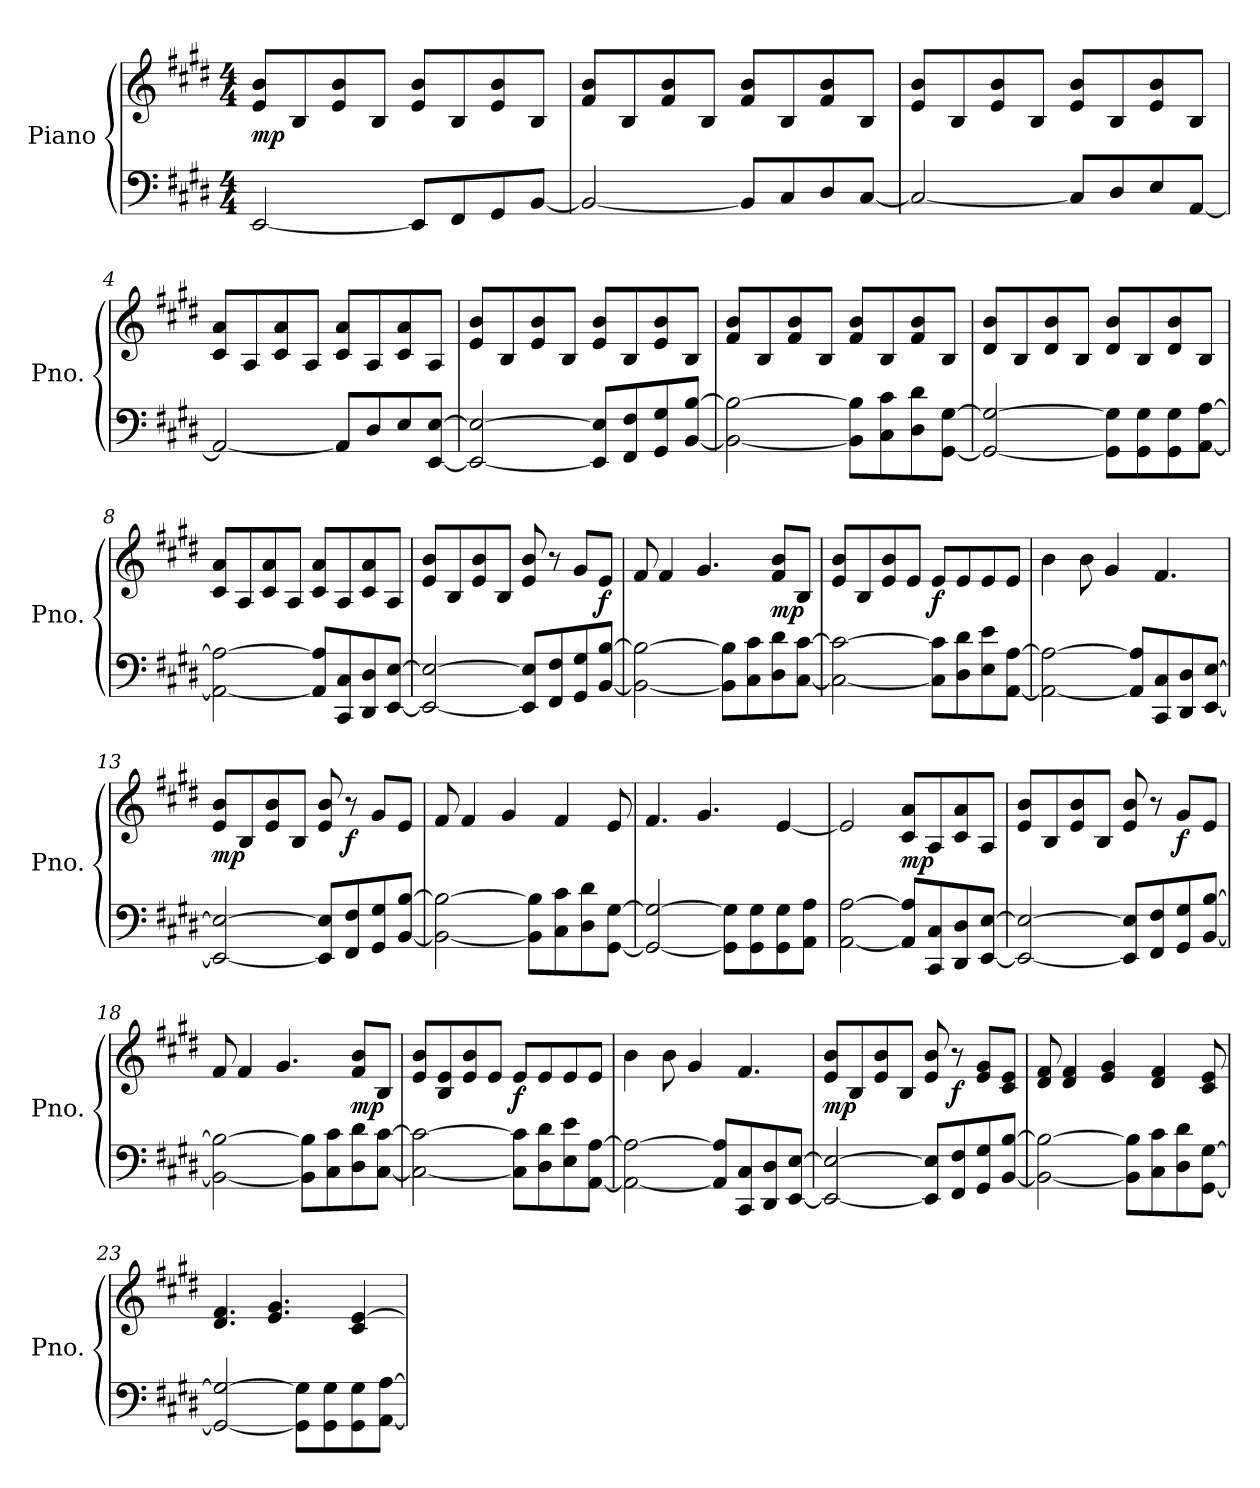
**kern	**kern	**dynam
*part1	*part1	*part1
*staff2	*staff1	*staff1/2
*I"Piano	*	*
*I'Pno.	*	*
*clefF4	*clefG2	*
*k[f#c#g#d#]	*k[f#c#g#d#]	*
*M4/4	*M4/4	*
=1	=1	=1
!	!	!LO:DY:b
[2EE/	8e/ 8b/L	mp
.	8B/	.
.	8e/ 8b/	.
.	8B/J	.
8EE/L]	8e/ 8b/L	.
8FF#/	8B/	.
8GG#/	8e/ 8b/	.
[8BB/J	8B/J	.
=2	=2	=2
2BB/_	8f#/ 8b/L	.
.	8B/	.
.	8f#/ 8b/	.
.	8B/J	.
8BB/L]	8f#/ 8b/L	.
8C#/	8B/	.
8D#/	8f#/ 8b/	.
[8C#/J	8B/J	.
=3	=3	=3
2C#/_	8e/ 8b/L	.
.	8B/	.
.	8e/ 8b/	.
.	8B/J	.
8C#/L]	8e/ 8b/L	.
8D#/	8B/	.
8E/	8e/ 8b/	.
[8AA/J	8B/J	.
=4	=4	=4
2AA/_	8c#/ 8a/L	.
.	8A/	.
.	8c#/ 8a/	.
.	8A/J	.
8AA/L]	8c#/ 8a/L	.
8D#/	8A/	.
8E/	8c#/ 8a/	.
[8EE/ [8E/J	8A/J	.
!!LO:LB:g=z
=5	=5	=5
2EE/_ 2E/_	8e/ 8b/L	.
.	8B/	.
.	8e/ 8b/	.
.	8B/J	.
8EE/] 8E/]L	8e/ 8b/L	.
8FF#/ 8F#/	8B/	.
8GG#/ 8G#/	8e/ 8b/	.
[8BB/ [8B/J	8B/J	.
=6	=6	=6
2BB\_ 2B\_	8f#/ 8b/L	.
.	8B/	.
.	8f#/ 8b/	.
.	8B/J	.
8BB\] 8B\]L	8f#/ 8b/L	.
8C#\ 8c#\	8B/	.
8D#\ 8d#\	8f#/ 8b/	.
[8GG#\ [8G#\J	8B/J	.
=7	=7	=7
2GG#/_ 2G#/_	8d#/ 8b/L	.
.	8B/	.
.	8d#/ 8b/	.
.	8B/J	.
8GG#\] 8G#\]L	8d#/ 8b/L	.
8GG#\ 8G#\	8B/	.
8GG#\ 8G#\	8d#/ 8b/	.
[8AA\ [8A\J	8B/J	.
=8	=8	=8
2AA\_ 2A\_	8c#/ 8a/L	.
.	8A/	.
.	8c#/ 8a/	.
.	8A/J	.
8AA/] 8A/]L	8c#/ 8a/L	.
8CC#/ 8C#/	8A/	.
8DD#/ 8D#/	8c#/ 8a/	.
[8EE/ [8E/J	8A/J	.
!!LO:LB:g=z
=9	=9	=9
2EE/_ 2E/_	8e/ 8b/L	.
.	8B/	.
.	8e/ 8b/	.
.	8B/J	.
8EE/] 8E/]L	8e/ 8b/	.
8FF#/ 8F#/	8r	.
8GG#/ 8G#/	8g#/L	.
!	!	!LO:DY:b
[8BB/ [8B/J	8e/J	f
=10	=10	=10
2BB\_ 2B\_	8f#/	.
.	4f#/	.
.	4.g#/	.
8BB\] 8B\]L	.	.
8C#\ 8c#\	.	.
!	!	!LO:DY:b
8D#\ 8d#\	8f#/ 8b/L	mp
[8C#\ [8c#\J	8B/J	.
=11	=11	=11
2C#\_ 2c#\_	8e/ 8b/L	.
.	8B/	.
.	8e/ 8b/	.
.	8e/J	.
!	!	!LO:DY:b
8C#\] 8c#\]L	8e/L	f
8D#\ 8d#\	8e/	.
8E\ 8e\	8e/	.
[8AA\ [8A\J	8e/J	.
=12	=12	=12
2AA\_ 2A\_	4b\	.
.	8b\	.
.	4g#/	.
8AA/] 8A/]L	.	.
8CC#/ 8C#/	4.f#/	.
8DD#/ 8D#/	.	.
[8EE/ [8E/J	.	.
!!LO:LB:g=z
=13	=13	=13
!	!	!LO:DY:b
2EE/_ 2E/_	8e/ 8b/L	mp
.	8B/	.
.	8e/ 8b/	.
.	8B/J	.
8EE/] 8E/]L	8e/ 8b/	.
!	!	!LO:DY:b
8FF#/ 8F#/	8r	f
8GG#/ 8G#/	8g#/L	.
[8BB/ [8B/J	8e/J	.
=14	=14	=14
2BB\_ 2B\_	8f#/	.
.	4f#/	.
.	4g#/	.
8BB\] 8B\]L	.	.
8C#\ 8c#\	4f#/	.
8D#\ 8d#\	.	.
[8GG#\ [8G#\J	8e/	.
=15	=15	=15
2GG#/_ 2G#/_	4.f#/	.
.	4.g#/	.
8GG#\] 8G#\]L	.	.
8GG#\ 8G#\	.	.
8GG#\ 8G#\	[4e/	.
8AA\ 8A\J	.	.
=16	=16	=16
[2AA\ [2A\	2e/]	.
!	!	!LO:DY:b
8AA/] 8A/]L	8c#/ 8a/L	mp
8CC#/ 8C#/	8A/	.
8DD#/ 8D#/	8c#/ 8a/	.
[8EE/ [8E/J	8A/J	.
=17	=17	=17
2EE/_ 2E/_	8e/ 8b/L	.
.	8B/	.
.	8e/ 8b/	.
.	8B/J	.
8EE/] 8E/]L	8e/ 8b/	.
8FF#/ 8F#/	8r	.
!	!	!LO:DY:b
8GG#/ 8G#/	8g#/L	f
[8BB/ [8B/J	8e/J	.
!!LO:PB:g=z
=18	=18	=18
2BB\_ 2B\_	8f#/	.
.	4f#/	.
.	4.g#/	.
8BB\] 8B\]L	.	.
8C#\ 8c#\	.	.
!	!	!LO:DY:b
8D#\ 8d#\	8f#/ 8b/L	mp
[8C#\ [8c#\J	8B/J	.
=19	=19	=19
2C#\_ 2c#\_	8e/ 8b/L	.
.	8B/ 8e/	.
.	8e/ 8b/	.
.	8e/J	.
!	!	!LO:DY:b
8C#\] 8c#\]L	8e/L	f
8D#\ 8d#\	8e/	.
8E\ 8e\	8e/	.
[8AA\ [8A\J	8e/J	.
=20	=20	=20
2AA\_ 2A\_	4b\	.
.	8b\	.
.	4g#/	.
8AA/] 8A/]L	.	.
8CC#/ 8C#/	4.f#/	.
8DD#/ 8D#/	.	.
[8EE/ [8E/J	.	.
=21	=21	=21
!	!	!LO:DY:b
2EE/_ 2E/_	8e/ 8b/L	mp
.	8B/	.
.	8e/ 8b/	.
.	8B/J	.
8EE/] 8E/]L	8e/ 8b/	.
!	!	!LO:DY:b
8FF#/ 8F#/	8r	f
8GG#/ 8G#/	8e/ 8g#/L	.
[8BB/ [8B/J	8c#/ 8e/J	.
!!LO:LB:g=z
=22	=22	=22
2BB\_ 2B\_	8d#/ 8f#/	.
.	4d#/ 4f#/	.
.	4e/ 4g#/	.
8BB\] 8B\]L	.	.
8C#\ 8c#\	4d#/ 4f#/	.
8D#\ 8d#\	.	.
[8GG#\ [8G#\J	8c#/ 8e/	.
=23	=23	=23
2GG#/_ 2G#/_	4.d#/ 4.f#/	.
.	4.e/ 4.g#/	.
8GG#\] 8G#\]L	.	.
8GG#\ 8G#\	.	.
8GG#\ 8G#\	4c#/ [4e/	.
[8AA\ [8A\J	.	.
=	=	=
*-	*-	*-
